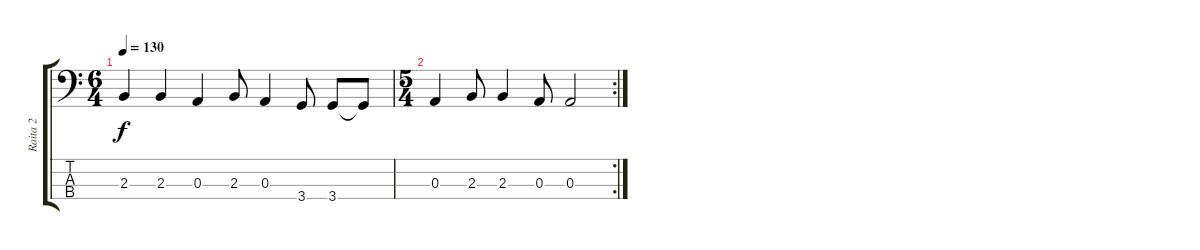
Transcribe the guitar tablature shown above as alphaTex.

\track ("Raita 2" "Raita 2") {instrument electricbassfinger}
\staff {score tabs}
\tuning (G2 D2 A1 E1) {hide}
\ts (6 4)
\tempo 130
\clef f4
\ks c
2.3.4{dy f instrument electricbassfinger} 2.3.4 0.3.4 2.3.8 0.3.4 3.4.8 3.4.8 3.4{t}.8 |
\rc 2
\ts (5 4)
0.3.4 2.3.8 2.3.4 0.3.8 0.3.2
